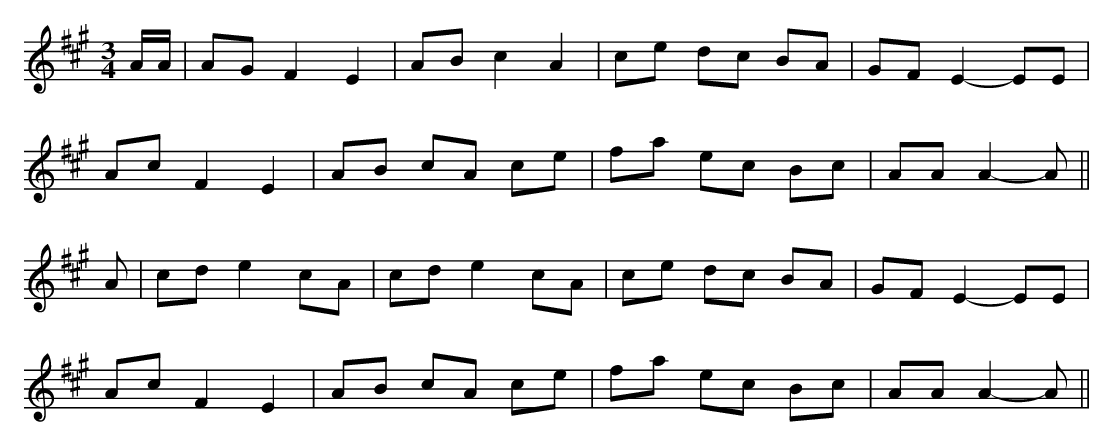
X:1
M:3/4
K:A
A/A/|AG F2 E2|AB c2 A2|ce dc BA|GF E2- EE|
Ac F2 E2|AB cA ce|fa ec Bc|AA A2- A||
A|cd e2 cA|cd e2 cA|ce dc BA|GF E2- EE|
Ac F2 E2|AB cA ce|fa ec Bc|AA A2- A||
